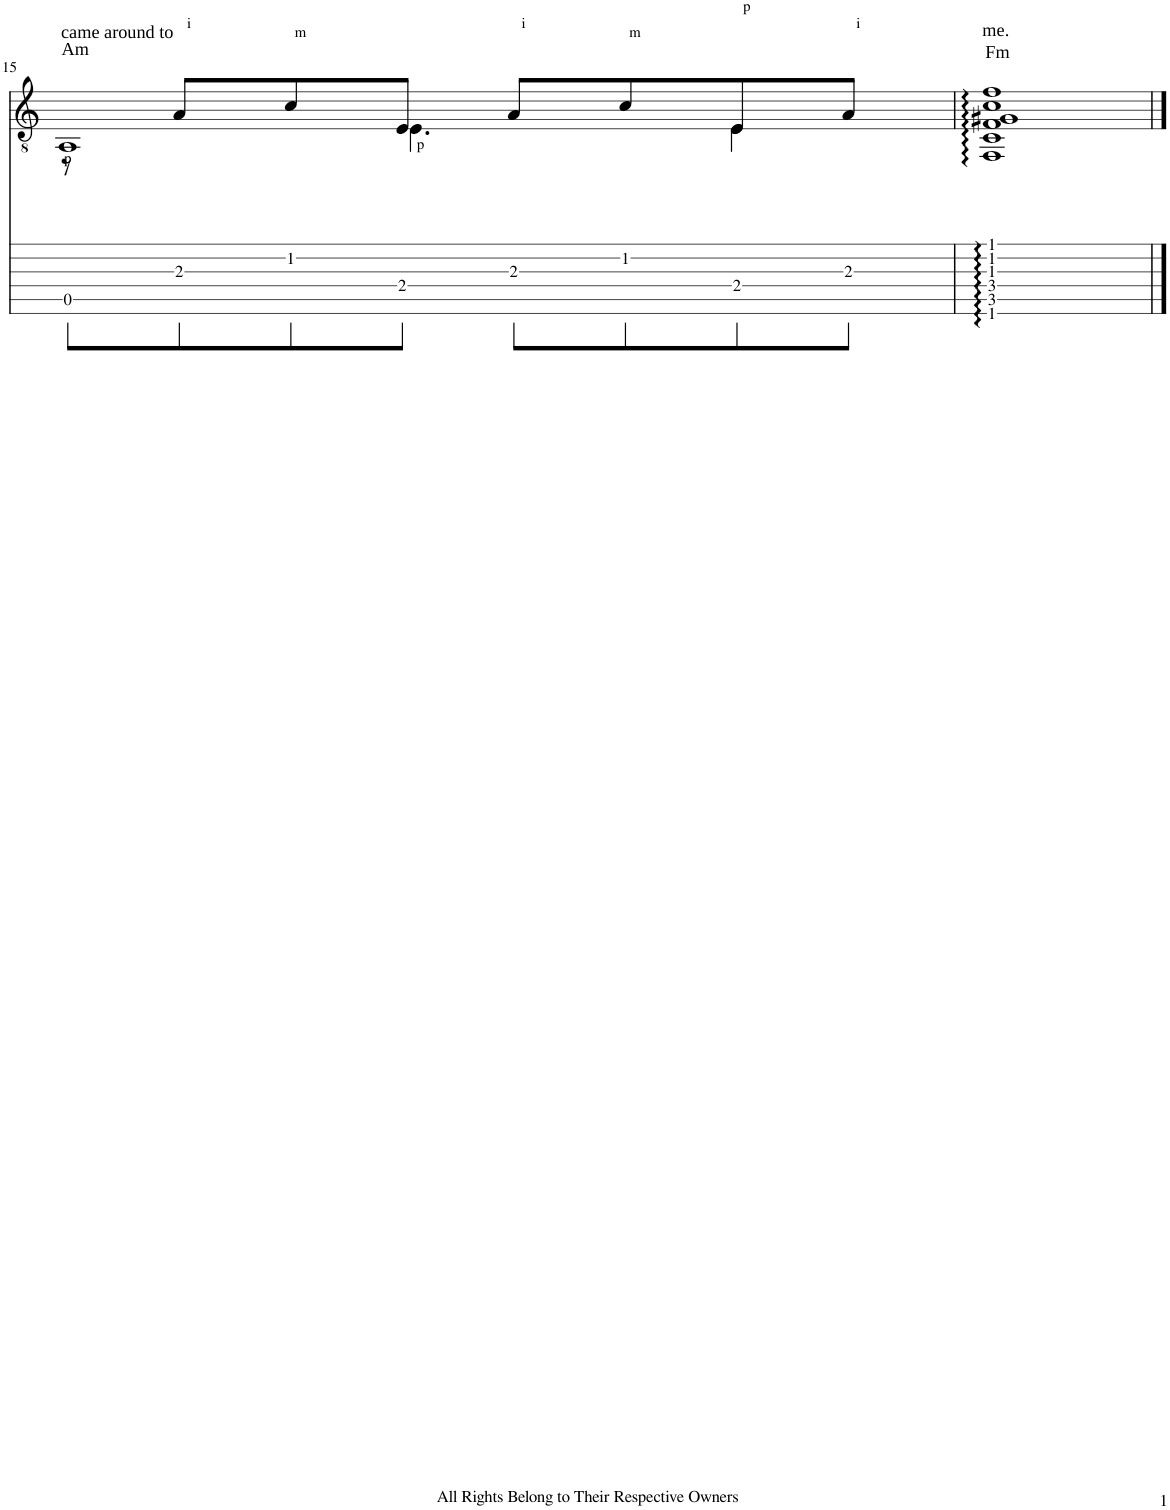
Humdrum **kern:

**kern	**kern
*part2	*part1
*staff2	*staff1
*I"Guitarra clásica [Tablatura]	*I"Guitar
!!LO:PB:g=z
*	*clefGv2
*k[]	*k[]
*M4/4	*M4/4
=15	=15
*	*^
*	*	*^
!	!LO:TX:a:t=Am	!	!
!	!LO:TX:a:t=came around to	!	!
8AA\L	1AA	8r	4.ryy
8A\	.	8A/L	.
8c\	.	8c/	.
8E\J	.	8E/J	4.E\
8A\L	.	8A/L	.
8c\	.	8c/	.
8E\	.	8E/	4E\
8A\J	.	8A/J	.
*	*	*v	*v
=16	=16	=16
!	!LO:TX:a:t=Fm	!
!	!LO:TX:a:t=me.	!
*	*v	*v
1FF 1C 1F 1G# 1c 1f	1FF 1C 1F 1G#X 1c 1f
==	==
*-	*-
